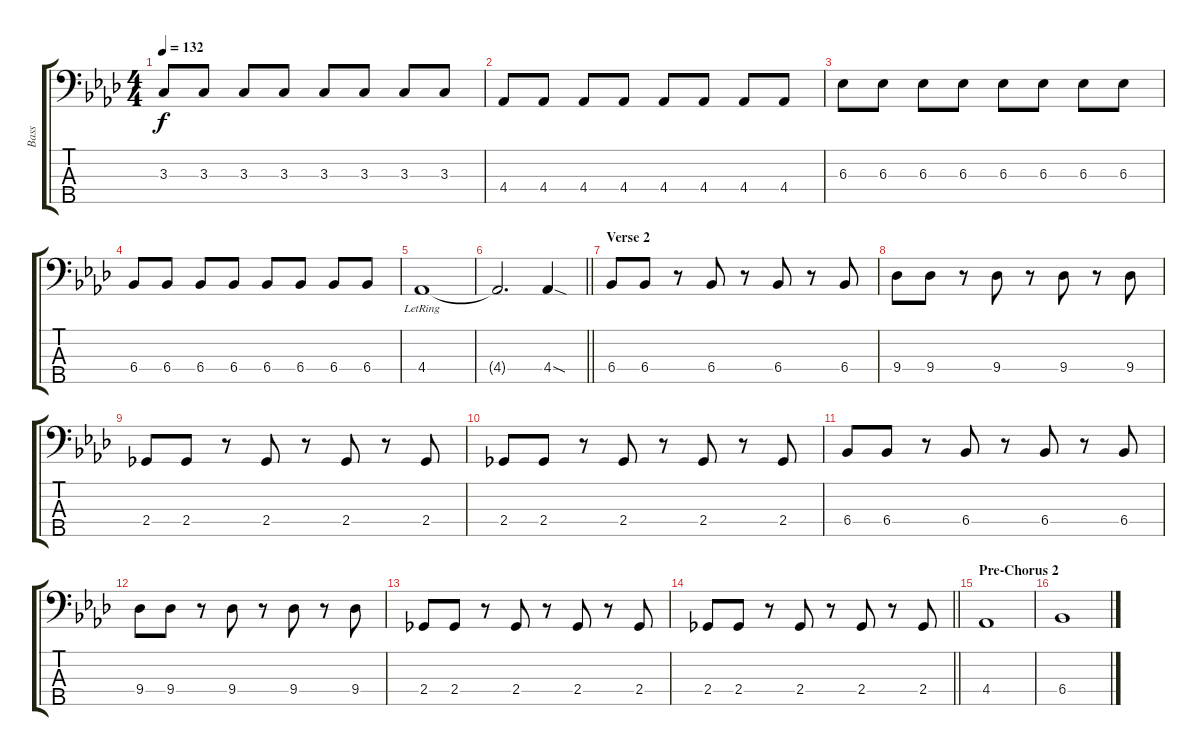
\track ("Bass" "Bass") {instrument electricbasspick}
\staff {score tabs}
\tuning (G2 D2 A1 E1 B0) {hide}
\ts (4 4)
\tempo 132
\clef f4
\ks ab
3.3.8{dy f} 3.3.8 3.3.8 3.3.8 3.3.8 3.3.8 3.3.8 3.3.8 |
4.4.8 4.4.8 4.4.8 4.4.8 4.4.8 4.4.8 4.4.8 4.4.8 |
6.3.8 6.3.8 6.3.8 6.3.8 6.3.8 6.3.8 6.3.8 6.3.8 |
6.4.8 6.4.8 6.4.8 6.4.8 6.4.8 6.4.8 6.4.8 6.4.8 |
4.4{lr}.1 |
\barLineRight lightlight
4.4{t}.2{d} 4.4{sod}.4 |
\section ("" "Verse 2")
6.4.8 6.4.8 r.8 6.4.8 r.8 6.4.8 r.8 6.4.8 |
9.4.8 9.4.8 r.8 9.4.8 r.8 9.4.8 r.8 9.4.8 |
2.4.8 2.4.8 r.8 2.4.8 r.8 2.4.8 r.8 2.4.8 |
2.4.8 2.4.8 r.8 2.4.8 r.8 2.4.8 r.8 2.4.8 |
6.4.8 6.4.8 r.8 6.4.8 r.8 6.4.8 r.8 6.4.8 |
9.4.8 9.4.8 r.8 9.4.8 r.8 9.4.8 r.8 9.4.8 |
2.4.8 2.4.8 r.8 2.4.8 r.8 2.4.8 r.8 2.4.8 |
\barLineRight lightlight
2.4.8 2.4.8 r.8 2.4.8 r.8 2.4.8 r.8 2.4.8 |
\section ("" "Pre-Chorus 2")
4.4.1 |
6.4.1
